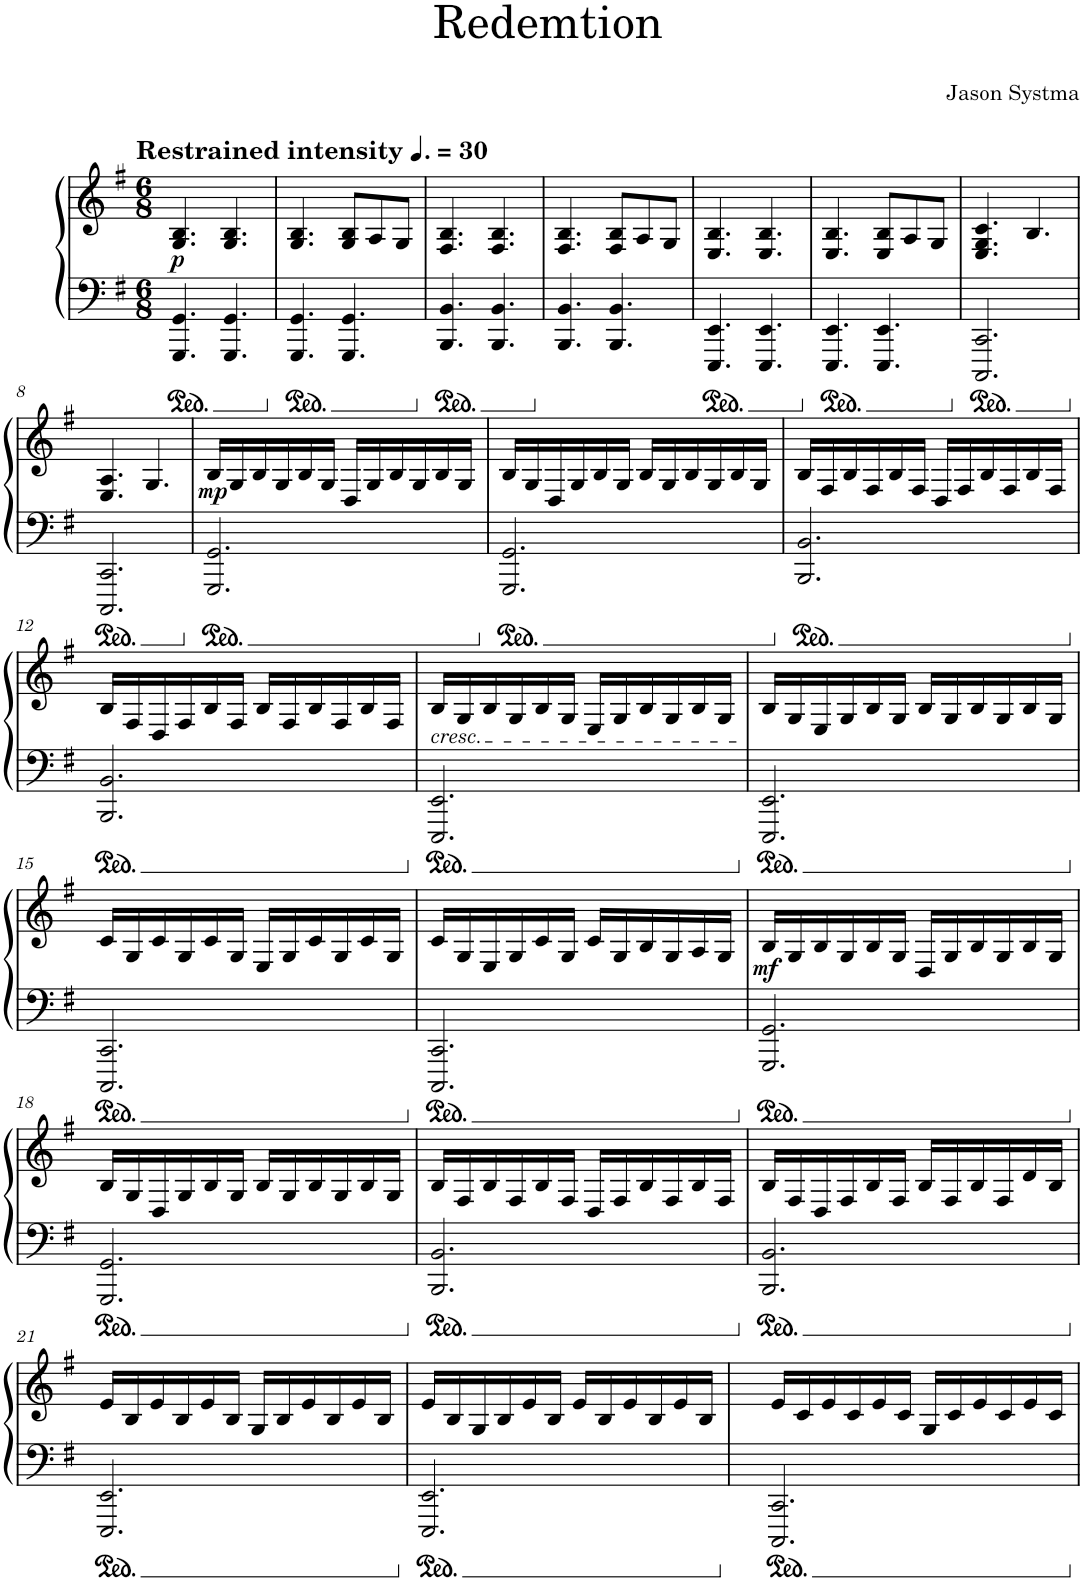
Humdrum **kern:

**kern	**kern	**dynam
*part1	*part1	*part1
*staff2	*staff1	*staff1/2
*I"Piano	*	*
*I'Pno.	*	*
*clefF4	*clefG2	*
*k[f#]	*k[f#]	*
*M6/8	*M6/8	*
*MM45	*MM45	*
=1	=1	=1
!	!LO:TX:a:B:t=Restrained intensity	!
!	!	!LO:DY:b
4.GGG/ 4.GG/	4.G/ 4.B/	p
4.GGG/ 4.GG/	4.G/ 4.B/	.
=2	=2	=2
4.GGG/ 4.GG/	4.G/ 4.B/	.
4.GGG/ 4.GG/	8G/ 8B/L	.
.	8A/	.
.	8G/J	.
=3	=3	=3
4.BBB/ 4.BB/	4.F#/ 4.B/	.
4.BBB/ 4.BB/	4.F#/ 4.B/	.
=4	=4	=4
4.BBB/ 4.BB/	4.F#/ 4.B/	.
4.BBB/ 4.BB/	8F#/ 8B/L	.
.	8A/	.
.	8G/J	.
=5	=5	=5
4.EEE/ 4.EE/	4.E/ 4.B/	.
4.EEE/ 4.EE/	4.E/ 4.B/	.
=6	=6	=6
4.EEE/ 4.EE/	4.E/ 4.B/	.
4.EEE/ 4.EE/	8E/ 8B/L	.
.	8A/	.
.	8G/J	.
=7	=7	=7
2.CCC/ 2.CC/	4.E/ 4.G/ 4.c/	.
.	4.B/	.
!!LO:LB:g=z
=8	=8	=8
2.CCC/ 2.CC/	4.E/ 4.A/	.
.	4.G/	.
=9	=9	=9
!	!	!LO:DY:b
2.GGG/ 2.GG/	16B/LL	mp
.	16G/	.
.	16B/	.
.	16G/	.
.	16B/	.
.	16G/JJ	.
.	16D/LL	.
.	16G/	.
.	16B/	.
.	16G/	.
.	16B/	.
.	16G/JJ	.
=10	=10	=10
2.GGG/ 2.GG/	16B/LL	.
.	16G/	.
.	16D/	.
.	16G/	.
.	16B/	.
.	16G/JJ	.
.	16B/LL	.
.	16G/	.
.	16B/	.
.	16G/	.
.	16B/	.
.	16G/JJ	.
=11	=11	=11
2.BBB/ 2.BB/	16B/LL	.
.	16F#/	.
.	16B/	.
.	16F#/	.
.	16B/	.
.	16F#/JJ	.
.	16D/LL	.
.	16F#/	.
.	16B/	.
.	16F#/	.
.	16B/	.
.	16F#/JJ	.
!!LO:LB:g=z
=12	=12	=12
2.BBB/ 2.BB/	16B/LL	.
.	16F#/	.
.	16D/	.
.	16F#/	.
.	16B/	.
.	16F#/JJ	.
.	16B/LL	.
.	16F#/	.
.	16B/	.
.	16F#/	.
.	16B/	.
.	16F#/JJ	.
=13	=13	=13
!	!LO:TX:b:i:t=cresc.	!
2.EEE/ 2.EE/	16B/LL	.
.	16G/	.
.	16B/	.
.	16G/	.
.	16B/	.
.	16G/JJ	.
.	16E/LL	.
.	16G/	.
.	16B/	.
.	16G/	.
.	16B/	.
.	16G/JJ	.
=14	=14	=14
2.EEE/ 2.EE/	16B/LL	.
.	16G/	.
.	16E/	.
.	16G/	.
.	16B/	.
.	16G/JJ	.
.	16B/LL	.
.	16G/	.
.	16B/	.
.	16G/	.
.	16B/	.
.	16G/JJ	.
!!LO:LB:g=z
=15	=15	=15
2.CCC/ 2.CC/	16c/LL	.
.	16G/	.
.	16c/	.
.	16G/	.
.	16c/	.
.	16G/JJ	.
.	16E/LL	.
.	16G/	.
.	16c/	.
.	16G/	.
.	16c/	.
.	16G/JJ	.
=16	=16	=16
2.CCC/ 2.CC/	16c/LL	.
.	16G/	.
.	16E/	.
.	16G/	.
.	16c/	.
.	16G/JJ	.
.	16c/LL	.
.	16G/	.
.	16B/	.
.	16G/	.
.	16A/	.
.	16G/JJ	.
=17	=17	=17
!	!	!LO:DY:b
2.GGG/ 2.GG/	16B/LL	mf
.	16G/	.
.	16B/	.
.	16G/	.
.	16B/	.
.	16G/JJ	.
.	16D/LL	.
.	16G/	.
.	16B/	.
.	16G/	.
.	16B/	.
.	16G/JJ	.
!!LO:LB:g=z
=18	=18	=18
2.GGG/ 2.GG/	16B/LL	.
.	16G/	.
.	16D/	.
.	16G/	.
.	16B/	.
.	16G/JJ	.
.	16B/LL	.
.	16G/	.
.	16B/	.
.	16G/	.
.	16B/	.
.	16G/JJ	.
=19	=19	=19
2.BBB/ 2.BB/	16B/LL	.
.	16F#/	.
.	16B/	.
.	16F#/	.
.	16B/	.
.	16F#/JJ	.
.	16D/LL	.
.	16F#/	.
.	16B/	.
.	16F#/	.
.	16B/	.
.	16F#/JJ	.
=20	=20	=20
2.BBB/ 2.BB/	16B/LL	.
.	16F#/	.
.	16D/	.
.	16F#/	.
.	16B/	.
.	16F#/JJ	.
.	16B/LL	.
.	16F#/	.
.	16B/	.
.	16F#/	.
.	16d/	.
.	16B/JJ	.
!!LO:LB:g=z
=21	=21	=21
2.EEE/ 2.EE/	16e/LL	.
.	16B/	.
.	16e/	.
.	16B/	.
.	16e/	.
.	16B/JJ	.
.	16G/LL	.
.	16B/	.
.	16e/	.
.	16B/	.
.	16e/	.
.	16B/JJ	.
=22	=22	=22
2.EEE/ 2.EE/	16e/LL	.
.	16B/	.
.	16G/	.
.	16B/	.
.	16e/	.
.	16B/JJ	.
.	16e/LL	.
.	16B/	.
.	16e/	.
.	16B/	.
.	16e/	.
.	16B/JJ	.
=23	=23	=23
2.CCC/ 2.CC/	16e/LL	.
.	16c/	.
.	16e/	.
.	16c/	.
.	16e/	.
.	16c/JJ	.
.	16G/LL	.
.	16c/	.
.	16e/	.
.	16c/	.
.	16e/	.
.	16c/JJ	.
=	=	=
*-	*-	*-
